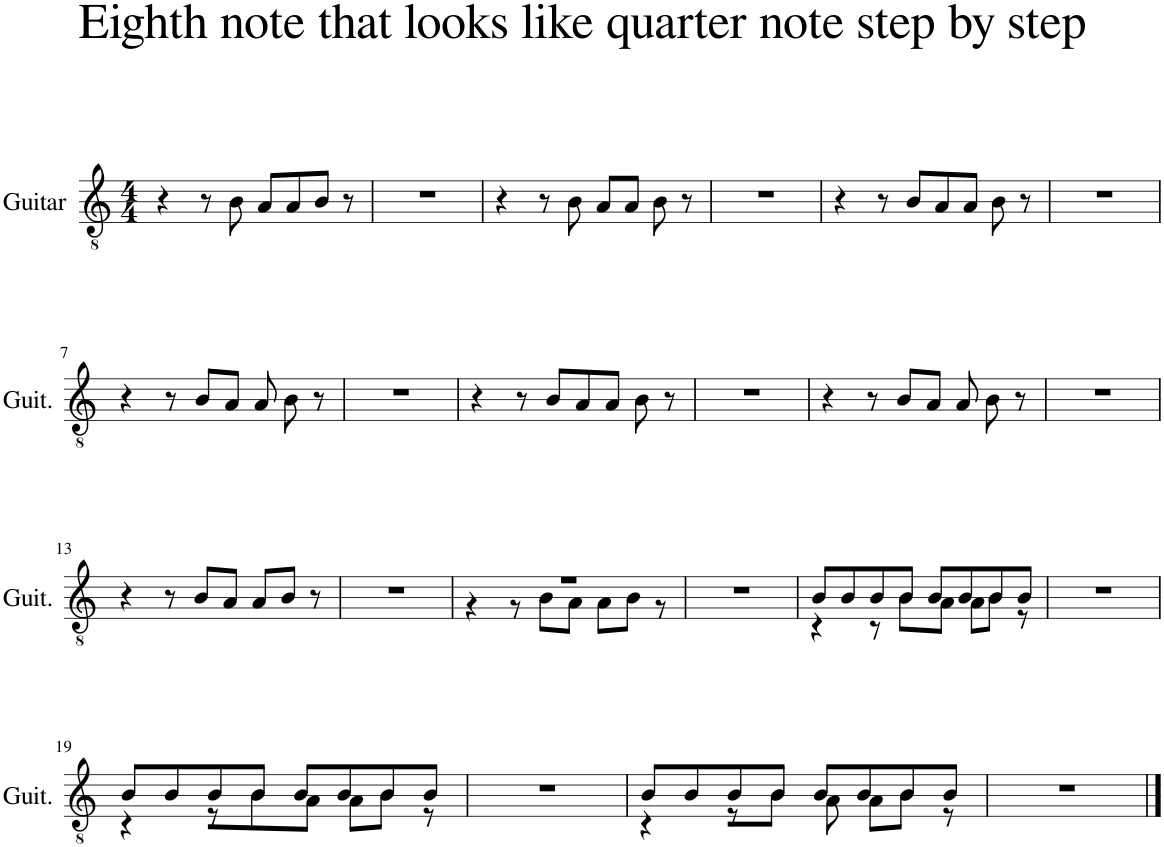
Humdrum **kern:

**kern
*part1
*staff1
*I"Guitar
*I'Guit.
*clefGv2
*k[]
*M4/4
=1
4r
8r
8B\
8A/L
8A/
8B/J
8r
=2
1r
=3
4r
8r
8B\
8A/L
8A/J
8B\
8r
=4
1r
=5
4r
8r
8B/L
8A/
8A/J
8B\
8r
=6
1r
!!LO:LB:g=z
=7
4r
8r
8B/L
8A/J
8A/
8B\
8r
=8
1r
=9
4r
8r
8B/L
8A/
8A/J
8B\
8r
=10
1r
=11
4r
8r
8B/L
8A/J
8A/
8B\
8r
=12
1r
!!LO:LB:g=z
=13
4r
8r
8B/L
8A/J
8A/L
8B/J
8r
=14
1r
=15
*^
1r	4r
.	8r
.	8B\L
.	8A\J
.	8A\L
.	8B\J
.	8r
*v	*v
=16
1r
=17
*^
8B/L	4r
8B/	.
8B/	8r
8B/J	8B\L
8B/L	8A\J
8B/	8A\L
8B/	8B\J
8B/J	8r
*v	*v
=18
1r
!!LO:LB:g=z
=19
*^
8B/L	4r
8B/	.
8B/	8r
8B/J	8B\
8B/L	8A\J
8B/	8A\L
8B/	8B\J
8B/J	8r
*v	*v
=20
1r
=21
*^
8B/L	4r
8B/	.
8B/	8r
8B/J	8B\J
8B/L	8A\
8B/	8A\L
8B/	8B\J
8B/J	8r
*v	*v
=22
1r
==
*-
